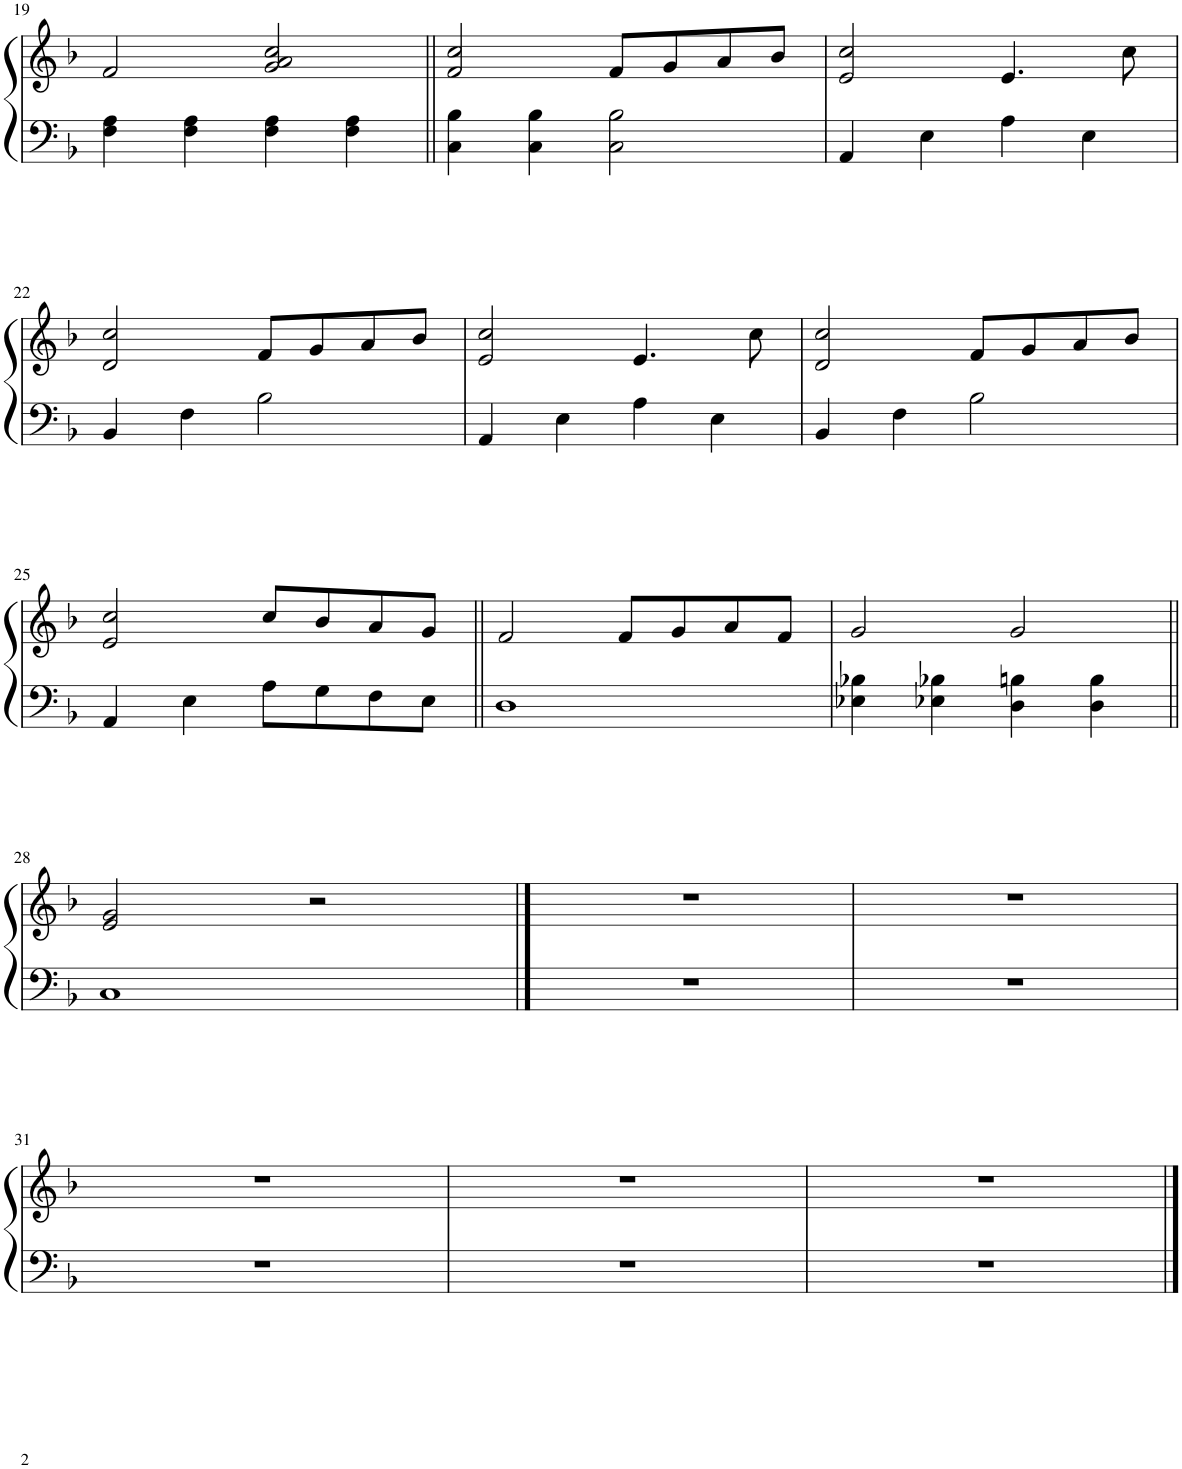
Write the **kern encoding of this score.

**kern	**kern
*part1	*part1
*staff2	*staff1
*I"Piano	*
*I'Pno.	*
!!LO:PB:g=z
*clefF4	*clefG2
*k[b-]	*k[b-]
*M2/2	*M2/2
*met(c|)	*met(c|)
=19	=19
4F\ 4A\	2f/
4F\ 4A\	.
4F\ 4A\	2g/ 2a/ 2cc/
4F\ 4A\	.
=20||	=20||
4C\ 4B-\	2f/ 2cc/
4C\ 4B-\	.
2C\ 2B-\	8f/L
.	8g/
.	8a/
.	8b-/J
=21	=21
4AA/	2e/ 2cc/
4E\	.
4A\	4.e/
4E\	.
.	8cc\
!!LO:LB:g=z
=22	=22
4BB-/	2d/ 2cc/
4F\	.
2B-\	8f/L
.	8g/
.	8a/
.	8b-/J
=23	=23
4AA/	2e/ 2cc/
4E\	.
4A\	4.e/
4E\	.
.	8cc\
=24	=24
4BB-/	2d/ 2cc/
4F\	.
2B-\	8f/L
.	8g/
.	8a/
.	8b-/J
!!LO:LB:g=z
=25	=25
4AA/	2e/ 2cc/
4E\	.
8A\L	8cc/L
8G\	8b-/
8F\	8a/
8E\J	8g/J
=26||	=26||
1D	2f/
.	8f/L
.	8g/
.	8a/
.	8f/J
=27	=27
4E-X\ 4B-X\	2g/
4E-X\ 4B-X\	.
4D\ 4Bn\	2g/
4D\ 4B\	.
!!LO:LB:g=z
=28||	=28||
1C	2e/ 2g/
.	2r
==29	==29
1r	1r
=30	=30
1r	1r
!!LO:LB:g=z
=31	=31
1r	1r
=32	=32
1r	1r
=33	=33
1r	1r
==	==
*-	*-
